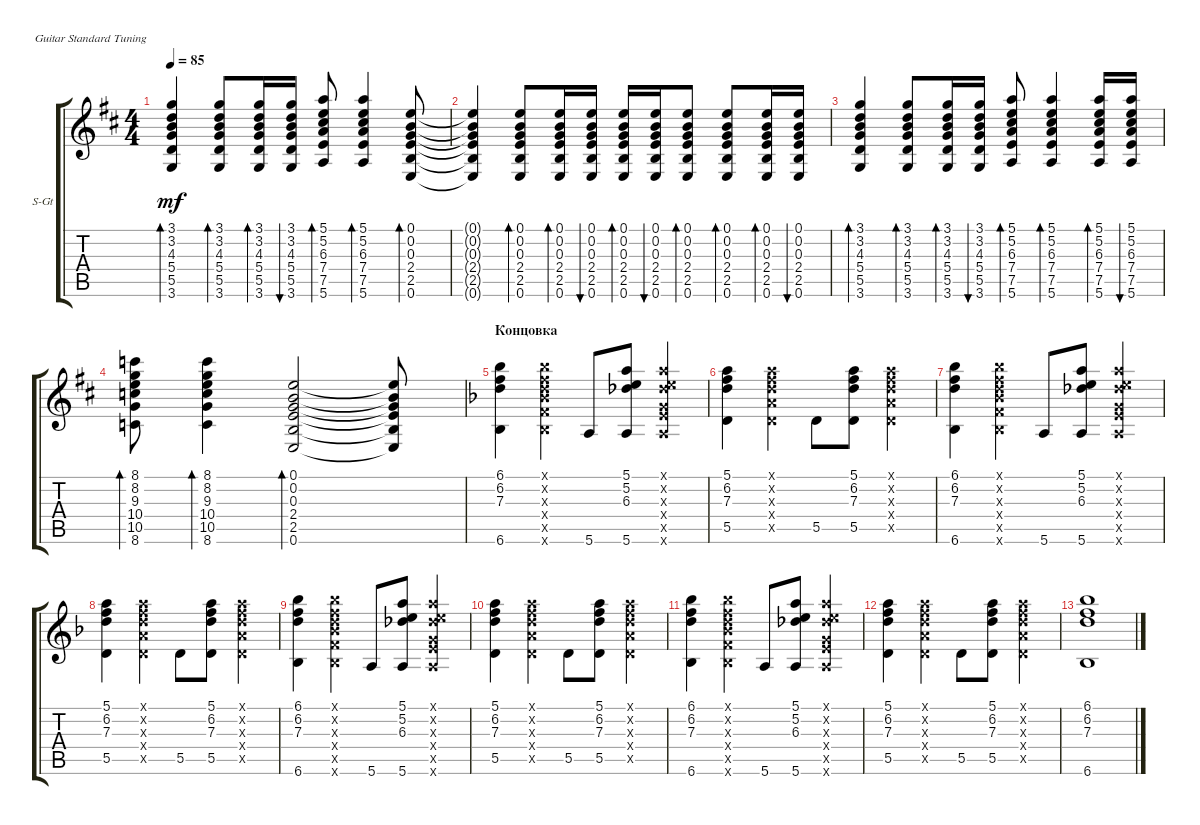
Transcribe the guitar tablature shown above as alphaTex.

\defaultSystemsLayout 4
\bracketExtendMode groupsimilarinstruments
\firstSystemTrackNameOrientation horizontal
\otherSystemsTrackNameOrientation horizontal
\track ("Steel Guitar" "S-Gt") {instrument acousticguitarsteel}
\staff {score tabs}
\tuning (E4 B3 G3 D3 A2 E2)
\ts (4 4)
\tempo 85
\clef g2
\ks bminor
(3.6 5.5 5.4 4.3 3.2 3.1).4{bd 30 dy mf} (3.6 5.5 5.4 4.3 3.2 3.1).8{bd 30} (3.6 5.5 5.4 4.3 3.2 3.1).16{bd 30} (3.6 5.5 5.4 4.3 3.2 3.1).16{bu 30} (5.6 7.5 7.4 6.3 5.2 5.1).8{bd 30} (5.6 7.5 7.4 6.3 5.2 5.1).4{bd 30} (0.6 2.5 2.4 0.3 0.2 0.1).8{bd 30} |
(0.6{t} 2.5{t} 2.4{t} 0.3{t} 0.2{t} 0.1{t}).4 (2.5 2.4 0.3 0.2 0.1 0.6).8{bd 30} (2.5 2.4 0.3 0.2 0.1 0.6).16{bd 30} (2.5 2.4 0.3 0.2 0.1 0.6).16{bu 30} (2.5 2.4 0.3 0.2 0.1 0.6).16{bd 30} (2.5 2.4 0.3 0.2 0.1 0.6).16{bu 30} (2.5 2.4 0.3 0.2 0.1 0.6).8{bd 30} (2.5 2.4 0.3 0.2 0.1 0.6).8{bd 30} (2.5 2.4 0.3 0.2 0.1 0.6).16{bd 30} (2.5 2.4 0.3 0.2 0.1 0.6).16{bu 30} |
(3.6 5.5 5.4 4.3 3.2 3.1).4{bd 30} (3.6 5.5 5.4 4.3 3.2 3.1).8{bd 30} (3.6 5.5 5.4 4.3 3.2 3.1).16{bd 30} (3.6 5.5 5.4 4.3 3.2 3.1).16{bu 30} (5.6 7.5 7.4 6.3 5.2 5.1).8{bd 30} (5.6 7.5 7.4 6.3 5.2 5.1).4{bd 30} (5.6 7.5 7.4 6.3 5.2 5.1).16{bd 30} (5.6 7.5 7.4 6.3 5.2 5.1).16{bu 30} |
(8.6 10.5 10.4 9.3 8.2 8.1).8{bd 30} (8.6 10.5 10.4 9.3 8.2 8.1).4{bd 30} (0.6 2.5 2.4 0.3 0.2 0.1).2{bd 30} (0.6{t} 2.5{t} 2.4{t} 0.3{t} 0.2{t} 0.1{t}).8 |
\section ("" "Концовка")
\ks dminor
(6.6 7.3 6.2 6.1).4 (6.6{x} 8.5{x} 8.4{x} 7.3{x} 6.2{x} 6.1{x}).4 5.6.8 (5.6 6.3 5.2 5.1).8 (5.6{x} 7.5{x} 5.4{x} 6.3{x} 5.2{x} 5.1{x}).4 |
(5.5 7.3 6.2 5.1).4 (5.5{x} 7.4{x} 7.3{x} 6.2{x} 5.1{x}).4 5.5.8 (5.5 7.3 6.2 5.1).8 (5.5{x} 7.4{x} 7.3{x} 6.2{x} 5.1{x}).4 |
(6.6 7.3 6.2 6.1).4 (6.6{x} 8.5{x} 8.4{x} 7.3{x} 6.2{x} 6.1{x}).4 5.6.8 (5.6 6.3 5.2 5.1).8 (5.6{x} 7.5{x} 5.4{x} 6.3{x} 5.2{x} 5.1{x}).4 |
(5.5 7.3 6.2 5.1).4 (5.5{x} 7.4{x} 7.3{x} 6.2{x} 5.1{x}).4 5.5.8 (5.5 7.3 6.2 5.1).8 (5.5{x} 7.4{x} 7.3{x} 6.2{x} 5.1{x}).4 |
(6.6 7.3 6.2 6.1).4 (6.6{x} 8.5{x} 8.4{x} 7.3{x} 6.2{x} 6.1{x}).4 5.6.8 (5.6 6.3 5.2 5.1).8 (5.6{x} 7.5{x} 5.4{x} 6.3{x} 5.2{x} 5.1{x}).4 |
(5.5 7.3 6.2 5.1).4 (5.5{x} 7.4{x} 7.3{x} 6.2{x} 5.1{x}).4 5.5.8 (5.5 7.3 6.2 5.1).8 (5.5{x} 7.4{x} 7.3{x} 6.2{x} 5.1{x}).4 |
(6.6 7.3 6.2 6.1).4 (6.6{x} 8.5{x} 8.4{x} 7.3{x} 6.2{x} 6.1{x}).4 5.6.8 (5.6 6.3 5.2 5.1).8 (5.6{x} 7.5{x} 5.4{x} 6.3{x} 5.2{x} 5.1{x}).4 |
(5.5 7.3 6.2 5.1).4 (5.5{x} 7.4{x} 7.3{x} 6.2{x} 5.1{x}).4 5.5.8 (5.5 7.3 6.2 5.1).8 (5.5{x} 7.4{x} 7.3{x} 6.2{x} 5.1{x}).4 |
(6.6 7.3 6.2 6.1).1
